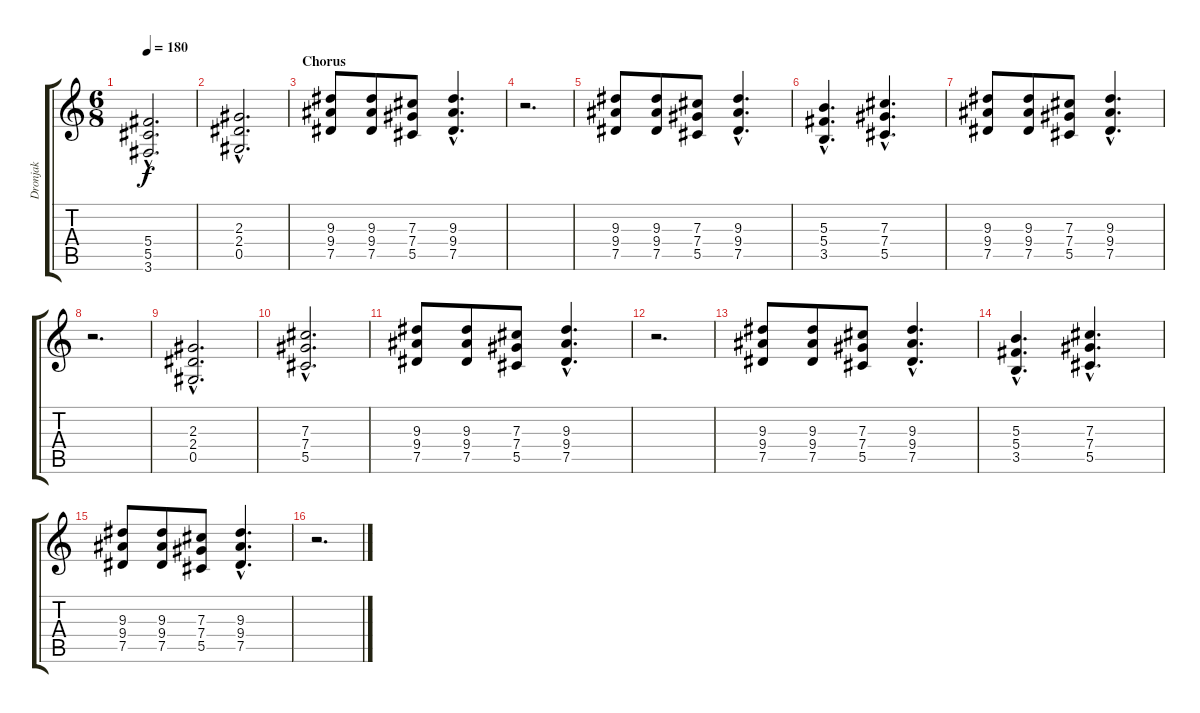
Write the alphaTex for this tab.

\track ("Dronjak" "Dronjak") {instrument distortionguitar}
\staff {score tabs}
\tuning (Eb4 Bb3 Gb3 Db3 Ab2 Eb2) {hide}
\ts (6 8)
\tempo 180
\clef g2
\ks c
(5.4{hac} 5.5{hac} 3.6{hac}).2{d dy f} |
(2.3{hac} 2.4{hac} 0.5{hac}).2{d} |
\section ("" "Chorus")
(9.3 9.4 7.5).8 (9.3 9.4 7.5).8 (7.3 7.4 5.5).8 (9.3{hac} 9.4{hac} 7.5{hac}).4{d} |
r.2{d} |
(9.3 9.4 7.5).8 (9.3 9.4 7.5).8 (7.3 7.4 5.5).8 (9.3{hac} 9.4{hac} 7.5{hac}).4{d} |
(5.3{hac} 5.4{hac} 3.5{hac}).4{d} (7.3{hac} 7.4{hac} 5.5{hac}).4{d} |
(9.3 9.4 7.5).8 (9.3 9.4 7.5).8 (7.3 7.4 5.5).8 (9.3{hac} 9.4{hac} 7.5{hac}).4{d} |
r.2{d} |
(2.3{hac} 2.4{hac} 0.5{hac}).2{d} |
(7.3{hac} 7.4{hac} 5.5{hac}).2{d} |
(9.3 9.4 7.5).8 (9.3 9.4 7.5).8 (7.3 7.4 5.5).8 (9.3{hac} 9.4{hac} 7.5{hac}).4{d} |
r.2{d} |
(9.3 9.4 7.5).8 (9.3 9.4 7.5).8 (7.3 7.4 5.5).8 (9.3{hac} 9.4{hac} 7.5{hac}).4{d} |
(5.3{hac} 5.4{hac} 3.5{hac}).4{d} (7.3{hac} 7.4{hac} 5.5{hac}).4{d} |
(9.3 9.4 7.5).8 (9.3 9.4 7.5).8 (7.3 7.4 5.5).8 (9.3{hac} 9.4{hac} 7.5{hac}).4{d} |
r.2{d}
